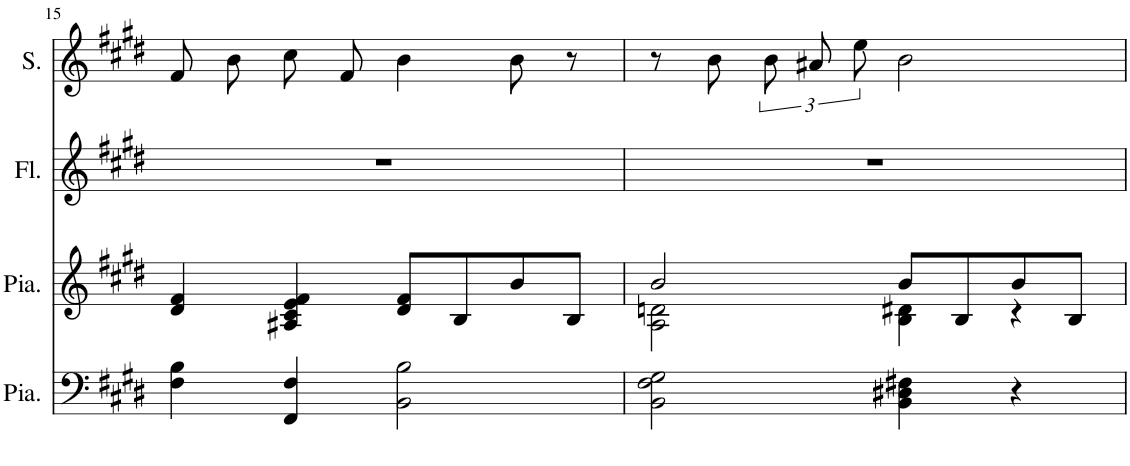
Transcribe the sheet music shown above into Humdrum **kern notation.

**kern	**kern	**kern	**kern
*part4	*part3	*part2	*part1
*staff4	*staff3	*staff2	*staff1
*I"Piano	*I"Piano	*I"Flûte	*I"Soprano
*I'Pia.	*I'Pia.	*I'Fl.	*I'S.
!!LO:PB:g=z
*clefF4	*clefG2	*clefG2	*clefG2
*	*	*Trd1c2	*
*k[f#c#g#d#]	*k[f#c#g#d#]	*k[f#c#g#d#]	*k[f#c#g#d#]
*M4/4	*M4/4	*M4/4	*M4/4
*met(c)	*met(c)	*met(c)	*met(c)
=15	=15	=15	=15
4F#\ 4B\	4d#/ 4f#/	1r	8f#/L
.	.	.	8b/J
4FF#/ 4F#/	4A#X/ 4c#/ 4e/ 4f#/	.	8cc#/L
.	.	.	8f#/J
2BB\ 2B\	8d#/ 8f#/L	.	4b\
.	8B/	.	.
.	8b/	.	8b\
.	8B/J	.	8r
=16	=16	=16	=16
*	*^	*	*
2BB\ 2F#\ 2G#\	2b/	2A\ 2dn\	1r	8r
.	.	.	.	8b\
.	.	.	.	12b\L
.	.	.	.	12a#X\
.	.	.	.	12ee\J
4BB\ 4D#X\ 4F#X\	8b/L	4B\ 4d#X\	.	2b\
.	8B/	.	.	.
4r	8b/	4r	.	.
.	8B/J	.	.	.
*	*v	*v	*	*
=	=	=	=
*-	*-	*-	*-
